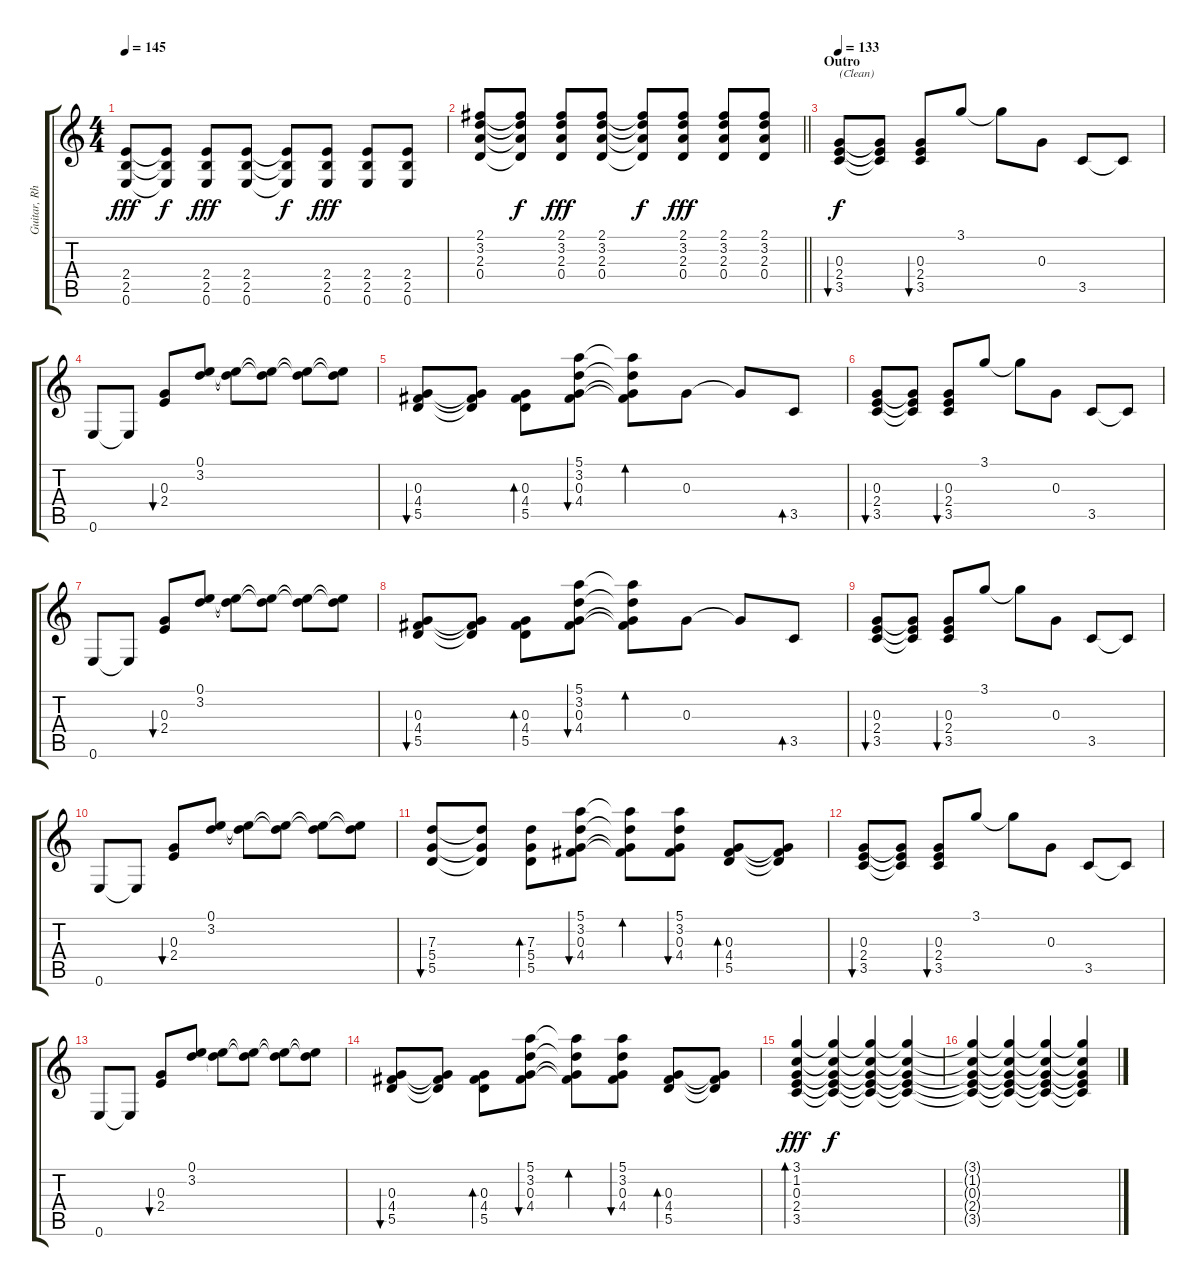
\track ("Guitar, Rhythm" "Guitar, Rh") {instrument overdrivenguitar}
\staff {score tabs}
\tuning (E4 B3 G3 D3 A2 E2) {hide}
\ts (4 4)
\tempo 145
\clef g2
\ks c
(2.4 2.5 0.6).8{dy fff} (2.4{t} 2.5{t} 0.6{t}).8{dy f} (2.4 2.5 0.6).8{dy fff} (2.4 2.5 0.6).8 (2.4{t} 2.5{t} 0.6{t}).8{dy f} (2.4 2.5 0.6).8{dy fff} (2.4 2.5 0.6).8 (2.4 2.5 0.6).8 |
\barLineRight lightlight
(2.1 3.2 2.3 0.4).8 (2.1{t} 3.2{t} 2.3{t} 0.4{t}).8{dy f} (2.1 3.2 2.3 0.4).8{dy fff} (2.1 3.2 2.3 0.4).8 (2.1{t} 3.2{t} 2.3{t} 0.4{t}).8{dy f} (2.1 3.2 2.3 0.4).8{dy fff} (2.1 3.2 2.3 0.4).8 (2.1 3.2 2.3 0.4).8 |
\section ("" "Outro")
\tempo 133
(0.3 2.4 3.5).8{bu 120 txt "(Clean)" dy f volume 8 balance 8 instrument electricguitarclean} (0.3{t} 2.4{t} 3.5{t}).8 (0.3 2.4 3.5).8{bu 120 volume 10} 3.1.8 3.1{t}.8 0.3.8 3.5.8 3.5{t}.8 |
0.6.8 0.6{t}.8 (0.3 2.4).8{bu 240} (0.1 3.2).8 (0.1{t} 3.2{t}).8 (0.1{t} 3.2{t}).8 (0.1{t} 3.2{t}).8 (0.1{t} 3.2{t}).8 |
(0.3 4.4 5.5).8{bu 60} (0.3{t} 4.4{t} 5.5{t}).8 (0.3 4.4 5.5).8{bd 60} (5.1 3.2 0.3 4.4).8{bu 60} (5.1{t} 3.2{t} 0.3{t} 4.4{t}).8{bd 60} 0.3.8 0.3{t}.8 3.5.8{bd 60} |
(0.3 2.4 3.5).8{bu 120} (0.3{t} 2.4{t} 3.5{t}).8 (0.3 2.4 3.5).8{bu 120} 3.1.8 3.1{t}.8 0.3.8 3.5.8 3.5{t}.8 |
0.6.8 0.6{t}.8 (0.3 2.4).8{bu 240} (0.1 3.2).8 (0.1{t} 3.2{t}).8 (0.1{t} 3.2{t}).8 (0.1{t} 3.2{t}).8 (0.1{t} 3.2{t}).8 |
(0.3 4.4 5.5).8{bu 60} (0.3{t} 4.4{t} 5.5{t}).8 (0.3 4.4 5.5).8{bd 60} (5.1 3.2 0.3 4.4).8{bu 60} (5.1{t} 3.2{t} 0.3{t} 4.4{t}).8{bd 60} 0.3.8 0.3{t}.8 3.5.8{bd 60} |
(0.3 2.4 3.5).8{bu 120} (0.3{t} 2.4{t} 3.5{t}).8 (0.3 2.4 3.5).8{bu 120} 3.1.8 3.1{t}.8 0.3.8 3.5.8 3.5{t}.8 |
0.6.8 0.6{t}.8 (0.3 2.4).8{bu 240} (0.1 3.2).8 (0.1{t} 3.2{t}).8 (0.1{t} 3.2{t}).8 (0.1{t} 3.2{t}).8 (0.1{t} 3.2{t}).8 |
(7.3 5.4 5.5).8{bu 60} (7.3{t} 5.4{t} 5.5{t}).8 (7.3 5.4 5.5).8{bd 60} (5.1 3.2 0.3 4.4).8{bu 60} (5.1{t} 3.2{t} 0.3{t} 4.4{t}).8{bd 60} (5.1 3.2 0.3 4.4).8{bu 60} (0.3 4.4 5.5).8{bd 60} (0.3{t} 4.4{t} 5.5{t}).8 |
(0.3 2.4 3.5).8{bu 120} (0.3{t} 2.4{t} 3.5{t}).8 (0.3 2.4 3.5).8{bu 120} 3.1.8 3.1{t}.8 0.3.8 3.5.8 3.5{t}.8 |
0.6.8 0.6{t}.8 (0.3 2.4).8{bu 240} (0.1 3.2).8 (0.1{t} 3.2{t}).8 (0.1{t} 3.2{t}).8 (0.1{t} 3.2{t}).8 (0.1{t} 3.2{t}).8 |
(0.3 4.4 5.5).8{bu 60} (0.3{t} 4.4{t} 5.5{t}).8 (0.3 4.4 5.5).8{bd 60} (5.1 3.2 0.3 4.4).8{bu 60} (5.1{t} 3.2{t} 0.3{t} 4.4{t}).8{bd 60} (5.1 3.2 0.3 4.4).8{bu 60} (0.3 4.4 5.5).8{bd 60} (0.3{t} 4.4{t} 5.5{t}).8 |
(3.1 1.2 0.3 2.4 3.5).4{bd 480 dy fff} (3.1{t} 1.2{t} 0.3{t} 2.4{t} 3.5{t}).4{dy f} (3.1{t} 1.2{t} 0.3{t} 2.4{t} 3.5{t}).4 (3.1{t} 1.2{t} 0.3{t} 2.4{t} 3.5{t}).4 |
(3.1{t} 1.2{t} 0.3{t} 2.4{t} 3.5{t}).4 (3.1{t} 1.2{t} 0.3{t} 2.4{t} 3.5{t}).4 (3.1{t} 1.2{t} 0.3{t} 2.4{t} 3.5{t}).4 (3.1{t} 1.2{t} 0.3{t} 2.4{t} 3.5{t}).4
